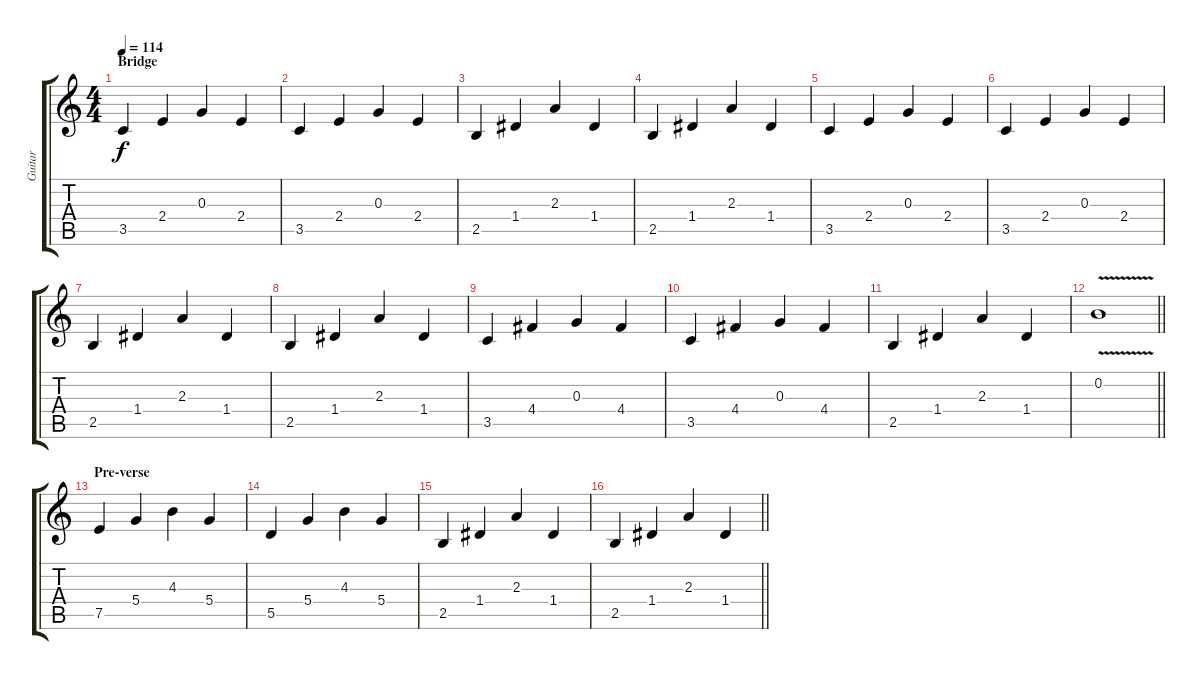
\track ("Guitar" "Guitar") {instrument acousticguitarsteel}
\staff {score tabs}
\tuning (E4 B3 G3 D3 A2 E2) {hide}
\ts (4 4)
\section ("" "Bridge")
\tempo 114
\clef g2
\ks c
3.5.4{dy f} 2.4.4 0.3.4 2.4.4 |
3.5.4 2.4.4 0.3.4 2.4.4 |
2.5.4 1.4.4 2.3.4 1.4.4 |
2.5.4 1.4.4 2.3.4 1.4.4 |
3.5.4 2.4.4 0.3.4 2.4.4 |
3.5.4 2.4.4 0.3.4 2.4.4 |
2.5.4 1.4.4 2.3.4 1.4.4 |
2.5.4 1.4.4 2.3.4 1.4.4 |
3.5.4 4.4.4 0.3.4 4.4.4 |
3.5.4 4.4.4 0.3.4 4.4.4 |
2.5.4 1.4.4 2.3.4 1.4.4 |
\barLineRight lightlight
0.2{v}.1 |
\section ("" "Pre-verse")
7.5.4 5.4.4 4.3.4 5.4.4 |
5.5.4 5.4.4 4.3.4 5.4.4 |
2.5.4 1.4.4 2.3.4 1.4.4 |
\barLineRight lightlight
2.5.4 1.4.4 2.3.4 1.4.4
